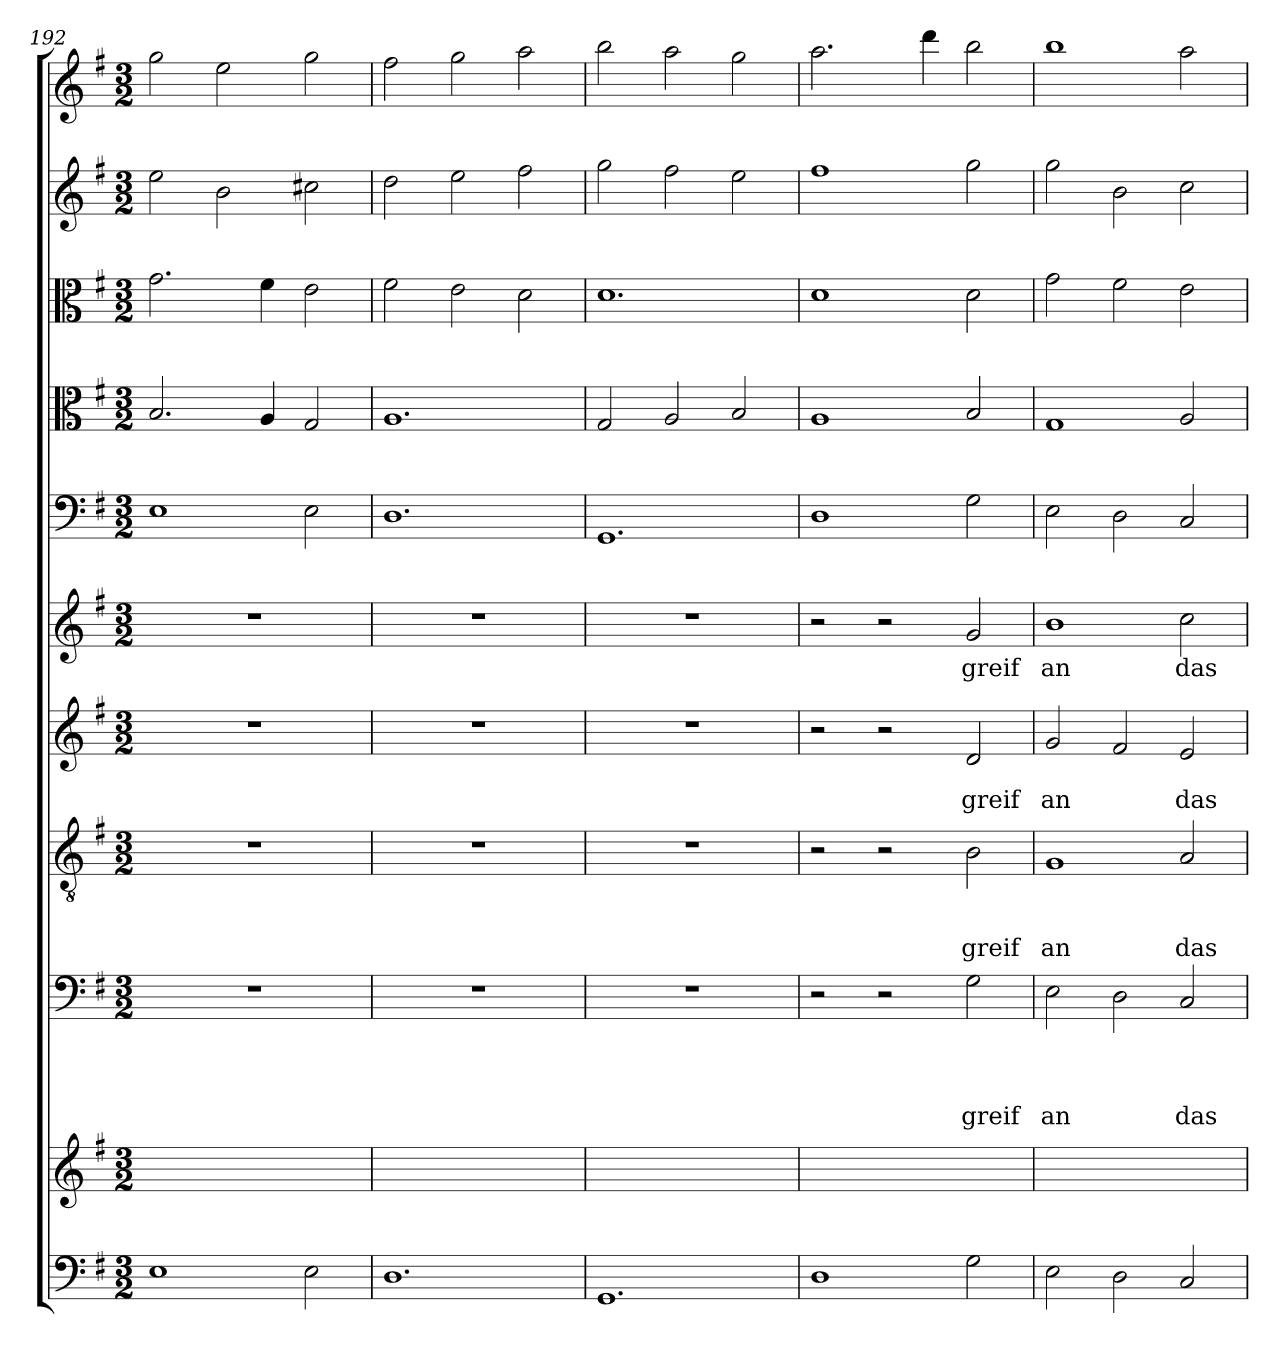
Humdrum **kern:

**kern	**kern	**kern	**text	**text	**text	**text	**kern	**text	**text	**text	**kern	**text	**text	**kern	**text	**kern	**kern	**kern	**kern	**kern
*part11	*part10	*part9	*part9	*part9	*part9	*part9	*part8	*part8	*part8	*part8	*part7	*part7	*part7	*part6	*part6	*part5	*part4	*part3	*part2	*part1
*staff11	*staff10	*staff9	*staff9	*staff9	*staff9	*staff9	*staff8	*staff8	*staff8	*staff8	*staff7	*staff7	*staff7	*staff6	*staff6	*staff5	*staff4	*staff3	*staff2	*staff1
*clefF4	*clefG2	*clefF4	*	*	*	*	*clefGv2	*	*	*	*clefG2	*	*	*clefG2	*	*clefF4	*clefC3	*clefC3	*clefG2	*clefG2
*k[f#]	*k[f#]	*k[f#]	*	*	*	*	*k[f#]	*	*	*	*k[f#]	*	*	*k[f#]	*	*k[f#]	*k[f#]	*k[f#]	*k[f#]	*k[f#]
*G:	*G:	*G:	*	*	*	*	*G:	*	*	*	*G:	*	*	*G:	*	*G:	*G:	*G:	*G:	*G:
*M3/2	*M3/2	*M3/2	*	*	*	*	*M3/2	*	*	*	*M3/2	*	*	*M3/2	*	*M3/2	*M3/2	*M3/2	*M3/2	*M3/2
=192	=192	=192	=192	=192	=192	=192	=192	=192	=192	=192	=192	=192	=192	=192	=192	=192	=192	=192	=192	=192
1E	1.ryy	1.r	.	.	.	.	1.r	.	.	.	1.r	.	.	1.r	.	1E	2.B/	2.g\	2ee\	2gg\
.	.	.	.	.	.	.	.	.	.	.	.	.	.	.	.	.	.	.	2b\	2ee\
.	.	.	.	.	.	.	.	.	.	.	.	.	.	.	.	.	4A/	4f#\	.	.
2E\	.	.	.	.	.	.	.	.	.	.	.	.	.	.	.	2E\	2G/	2e\	2cc#X\	2gg\
=193	=193	=193	=193	=193	=193	=193	=193	=193	=193	=193	=193	=193	=193	=193	=193	=193	=193	=193	=193	=193
1.D	1.ryy	1.r	.	.	.	.	1.r	.	.	.	1.r	.	.	1.r	.	1.D	1.A	2f#\	2dd\	2ff#\
.	.	.	.	.	.	.	.	.	.	.	.	.	.	.	.	.	.	2e\	2ee\	2gg\
.	.	.	.	.	.	.	.	.	.	.	.	.	.	.	.	.	.	2d\	2ff#\	2aa\
=194	=194	=194	=194	=194	=194	=194	=194	=194	=194	=194	=194	=194	=194	=194	=194	=194	=194	=194	=194	=194
1.GG	1.ryy	1.r	.	.	.	.	1.r	.	.	.	1.r	.	.	1.r	.	1.GG	2G/	1.d	2gg\	2bb\
.	.	.	.	.	.	.	.	.	.	.	.	.	.	.	.	.	2A/	.	2ff#\	2aa\
.	.	.	.	.	.	.	.	.	.	.	.	.	.	.	.	.	2B/	.	2ee\	2gg\
=195	=195	=195	=195	=195	=195	=195	=195	=195	=195	=195	=195	=195	=195	=195	=195	=195	=195	=195	=195	=195
1D	1.ryy	2r	.	.	.	.	2r	.	.	.	2r	.	.	2r	.	1D	1A	1d	1ff#	2.aa\
.	.	2r	.	.	.	.	2r	.	.	.	2r	.	.	2r	.	.	.	.	.	.
.	.	.	.	.	.	.	.	.	.	.	.	.	.	.	.	.	.	.	.	4ddd\
!	!	!	!	!	!	!LO:LY:b	!	!	!	!LO:LY:b	!	!	!LO:LY:b	!	!LO:LY:b	!	!	!	!	!
2G\	.	2G\	.	.	.	greif	2B\	.	.	greif	2d/	.	greif	2g/	greif	2G\	2B/	2d\	2gg\	2bb\
!!LO:PB:g=z
=196	=196	=196	=196	=196	=196	=196	=196	=196	=196	=196	=196	=196	=196	=196	=196	=196	=196	=196	=196	=196
!	!	!	!	!	!	!LO:LY:b	!	!	!	!LO:LY:b	!	!	!LO:LY:b	!	!LO:LY:b	!	!	!	!	!
2E\	1.ryy	2E\	.	.	.	an	1G	.	.	an	2g/	.	an	1b	an	2E\	1G	2g\	2gg\	1bb
2D\	.	2D\	.	.	.	.	.	.	.	.	2f#/	.	.	.	.	2D\	.	2f#\	2b\	.
!	!	!	!	!	!	!LO:LY:b	!	!	!	!LO:LY:b	!	!	!LO:LY:b	!	!LO:LY:b	!	!	!	!	!
2C/	.	2C/	.	.	.	das	2A/	.	.	das	2e/	.	das	2cc\	das	2C/	2A/	2e\	2cc\	2aa\
=	=	=	=	=	=	=	=	=	=	=	=	=	=	=	=	=	=	=	=	=
*-	*-	*-	*-	*-	*-	*-	*-	*-	*-	*-	*-	*-	*-	*-	*-	*-	*-	*-	*-	*-
